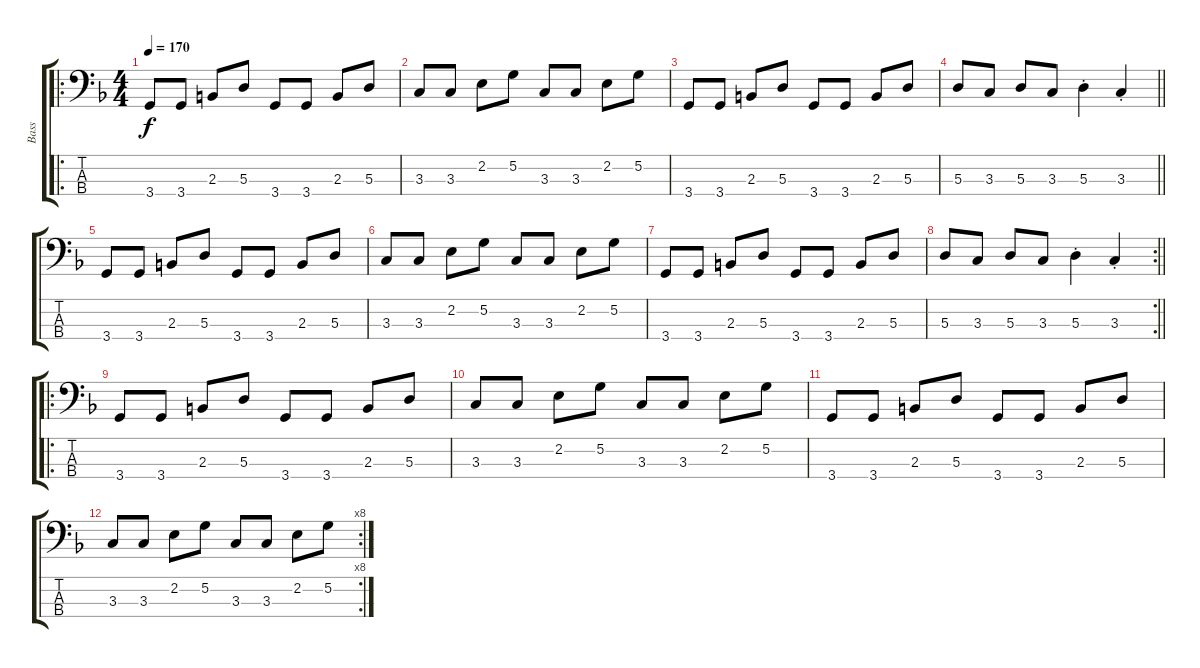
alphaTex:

\track ("Bass" "Bass") {instrument electricbassfinger}
\staff {score tabs}
\tuning (G2 D2 A1 E1) {hide}
\ro
\ts (4 4)
\tempo 170
\clef f4
\ks f
3.4.8{dy f} 3.4.8 2.3.8 5.3.8 3.4.8 3.4.8 2.3.8 5.3.8 |
3.3.8 3.3.8 2.2.8 5.2.8 3.3.8 3.3.8 2.2.8 5.2.8 |
3.4.8 3.4.8 2.3.8 5.3.8 3.4.8 3.4.8 2.3.8 5.3.8 |
\barLineRight lightlight
5.3.8 3.3.8 5.3.8 3.3.8 5.3{st}.4 3.3{st}.4 |
3.4.8 3.4.8 2.3.8 5.3.8 3.4.8 3.4.8 2.3.8 5.3.8 |
3.3.8 3.3.8 2.2.8 5.2.8 3.3.8 3.3.8 2.2.8 5.2.8 |
3.4.8 3.4.8 2.3.8 5.3.8 3.4.8 3.4.8 2.3.8 5.3.8 |
\rc 2
\barLineRight lightlight
5.3.8 3.3.8 5.3.8 3.3.8 5.3{st}.4 3.3{st}.4 |
\ro
3.4.8 3.4.8 2.3.8 5.3.8 3.4.8 3.4.8 2.3.8 5.3.8 |
3.3.8 3.3.8 2.2.8 5.2.8 3.3.8 3.3.8 2.2.8 5.2.8 |
3.4.8 3.4.8 2.3.8 5.3.8 3.4.8 3.4.8 2.3.8 5.3.8 |
\rc 8
3.3.8 3.3.8 2.2.8 5.2.8 3.3.8 3.3.8 2.2.8 5.2.8
